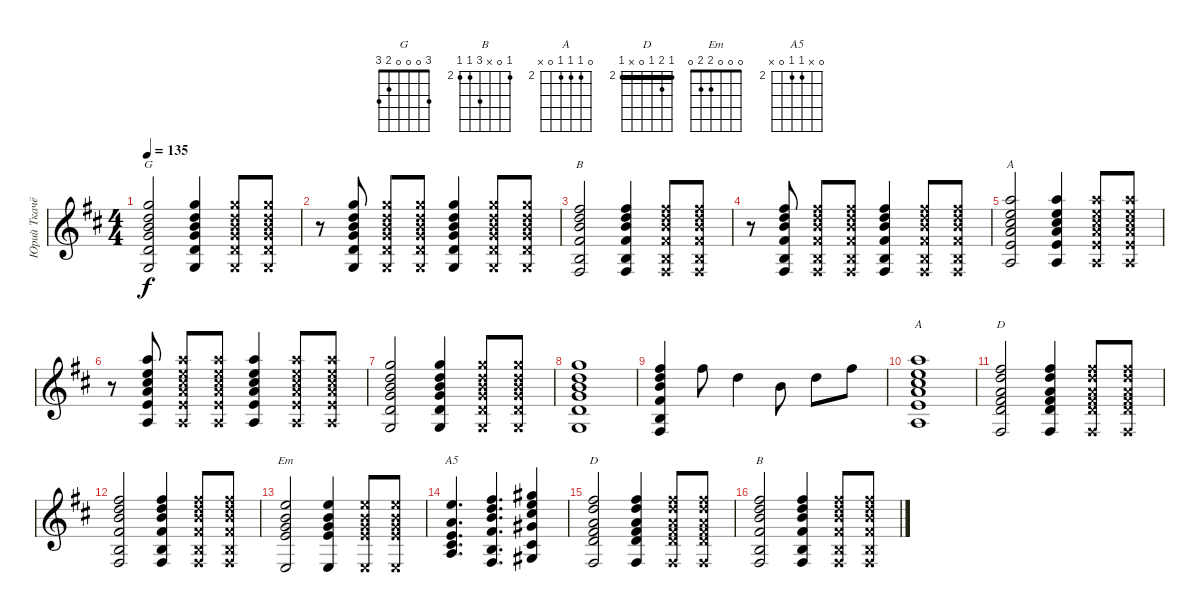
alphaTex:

\track ("Юрий Ткачёв" "Юрий Ткачё") {instrument acousticguitarsteel}
\staff {score}
\tuning (E4 B3 G3 D3 A2 E2) {hide}
\chord ("G" 3 0 0 0 2 3)
\chord ("B" 2 x 4 4 2 2) {barre 2}
\chord ("A" 5 5 6 7 7 5) {firstfret 5 barre 5}
\chord ("A" 0 2 2 2 0 x) {firstfret 2}
\chord ("D" 2 3 2 4 5 2) {barre 2}
\chord ("Em" 0 0 0 2 2 0)
\chord ("A5" 0 x 2 2 0 x) {firstfret 2}
\chord ("D" 2 3 2 0 x 2) {firstfret 2 barre 2}
\chord ("B" 2 0 x 4 2 2) {firstfret 2}
\ts (4 4)
\tempo 135
\clef g2
\ks d
(3.1 0.2 0.3 0.4 17.5 3.6).2{bd 60 ch "G" dy f} (3.1 0.2 0.3 0.4 17.5 3.6).4{bd 60} (3.1{x} 0.2{x} 0.3{x} 0.4{x} 17.5{x} 3.6{x}).8{bd 60} (3.1{x} 0.2{x} 0.3{x} 0.4{x} 17.5{x} 3.6{x}).8{bu 60} |
r.8 (3.1 0.2 0.3 0.4 17.5 3.6).8{bu 60} (3.1{x} 0.2{x} 0.3{x} 0.4{x} 17.5{x} 3.6{x}).8{bd 60} (3.1{x} 0.2{x} 0.3{x} 0.4{x} 17.5{x} 3.6{x}).8{bu 60} (3.1 0.2 0.3 0.4 17.5 3.6).4{bd 60} (3.1{x} 0.2{x} 0.3{x} 0.4{x} 17.5{x} 3.6{x}).8{bd 60} (3.1{x} 0.2{x} 0.3{x} 0.4{x} 17.5{x} 3.6{x}).8{bu 60} |
(2.1 0.2 7.3 4.4 2.5 2.6).2{ch "B"} (2.1 0.2 7.3 4.4 2.5 2.6).4 (2.1{x} 0.2{x} 7.3{x} 4.4{x} 2.5{x} 2.6{x}).8 (2.1{x} 0.2{x} 7.3{x} 4.4{x} 2.5{x} 2.6{x}).8 |
r.8 (2.1 0.2 7.3 4.4 2.5 2.6).8 (2.1{x} 0.2{x} 7.3{x} 4.4{x} 2.5{x} 2.6{x}).8 (2.1{x} 0.2{x} 7.3{x} 4.4{x} 2.5{x} 2.6{x}).8 (2.1 0.2 7.3 4.4 2.5 2.6).4 (2.1{x} 0.2{x} 7.3{x} 4.4{x} 2.5{x} 2.6{x}).8 (2.1{x} 0.2{x} 7.3{x} 4.4{x} 2.5{x} 2.6{x}).8 |
(0.1 2.2 2.3 2.4 0.5 29.6).2{ch "A"} (0.1 2.2 2.3 2.4 0.5 29.6).4 (0.1{x} 2.2{x} 2.3{x} 2.4{x} 0.5{x} 29.6{x}).8 (0.1{x} 2.2{x} 2.3{x} 2.4{x} 0.5{x} 29.6{x}).8 |
r.8 (0.1 2.2 2.3 2.4 0.5 29.6).8 (0.1{x} 2.2{x} 2.3{x} 2.4{x} 0.5{x} 29.6{x}).8 (0.1{x} 2.2{x} 2.3{x} 2.4{x} 0.5{x} 29.6{x}).8 (0.1 2.2 2.3 2.4 0.5 29.6).4 (0.1{x} 2.2{x} 2.3{x} 2.4{x} 0.5{x} 29.6{x}).8 (0.1{x} 2.2{x} 2.3{x} 2.4{x} 0.5{x} 29.6{x}).8 |
(3.1 0.2 0.3 0.4 17.5 3.6).2{bd 60} (3.1 0.2 0.3 0.4 17.5 3.6).4{bd 60} (3.1{x} 0.2{x} 0.3{x} 0.4{x} 17.5{x} 3.6{x}).8{bd 60} (3.1{x} 0.2{x} 0.3{x} 0.4{x} 17.5{x} 3.6{x}).8{bu 60} |
(3.1 0.2 0.3 0.4 17.5 3.6).1{bd 60} |
(2.1 0.2 7.3 4.4 2.5 2.6).4{bd 240} 2.1.8 3.2.4 0.2.8 3.2.8 2.1.8 |
(0.1 2.2 2.3 2.4 0.5 29.6).1{bd 240 ch "A"} |
(2.1 3.2 2.3 0.4 9.5 2.6).2{ch "D"} (2.1 3.2 2.3 0.4 9.5 2.6).4 (2.1{x} 3.2{x} 2.3{x} 0.4{x} 9.5{x} 2.6{x}).8 (2.1{x} 3.2{x} 2.3{x} 0.4{x} 9.5{x} 2.6{x}).8 |
(2.1 0.2 7.3 4.4 2.5 2.6).2 (2.1 0.2 7.3 4.4 2.5 2.6).4 (2.1{x} 0.2{x} 7.3{x} 4.4{x} 2.5{x} 2.6{x}).8 (2.1{x} 0.2{x} 7.3{x} 4.4{x} 2.5{x} 2.6{x}).8 |
(0.1 0.2 0.3 2.4 0.6).2{ch "Em"} (0.1 0.2 0.3 2.4 0.6).4 (0.1{x} 0.2{x} 0.3{x} 2.4{x} 0.6{x}).8 (0.1{x} 0.2{x} 0.3{x} 2.4{x} 0.6{x}).8 |
(0.1 2.3 2.4 0.5 9.6).4{d ch "A5"} (2.1 0.2 7.3 4.4 2.5 2.6).4{d} (4.1 5.2 6.3 6.4 4.5 4.6).4 |
(2.1 3.2 2.3 0.4 9.5 2.6).2{ch "D"} (2.1 3.2 2.3 0.4 9.5 2.6).4 (2.1{x} 3.2{x} 2.3{x} 0.4{x} 9.5{x} 2.6{x}).8 (2.1{x} 3.2{x} 2.3{x} 0.4{x} 9.5{x} 2.6{x}).8 |
(2.1 0.2 7.3 4.4 2.5 2.6).2{ch "B"} (2.1 0.2 7.3 4.4 2.5 2.6).4 (2.1{x} 0.2{x} 7.3{x} 4.4{x} 2.5{x} 2.6{x}).8 (2.1{x} 0.2{x} 7.3{x} 4.4{x} 2.5{x} 2.6{x}).8
